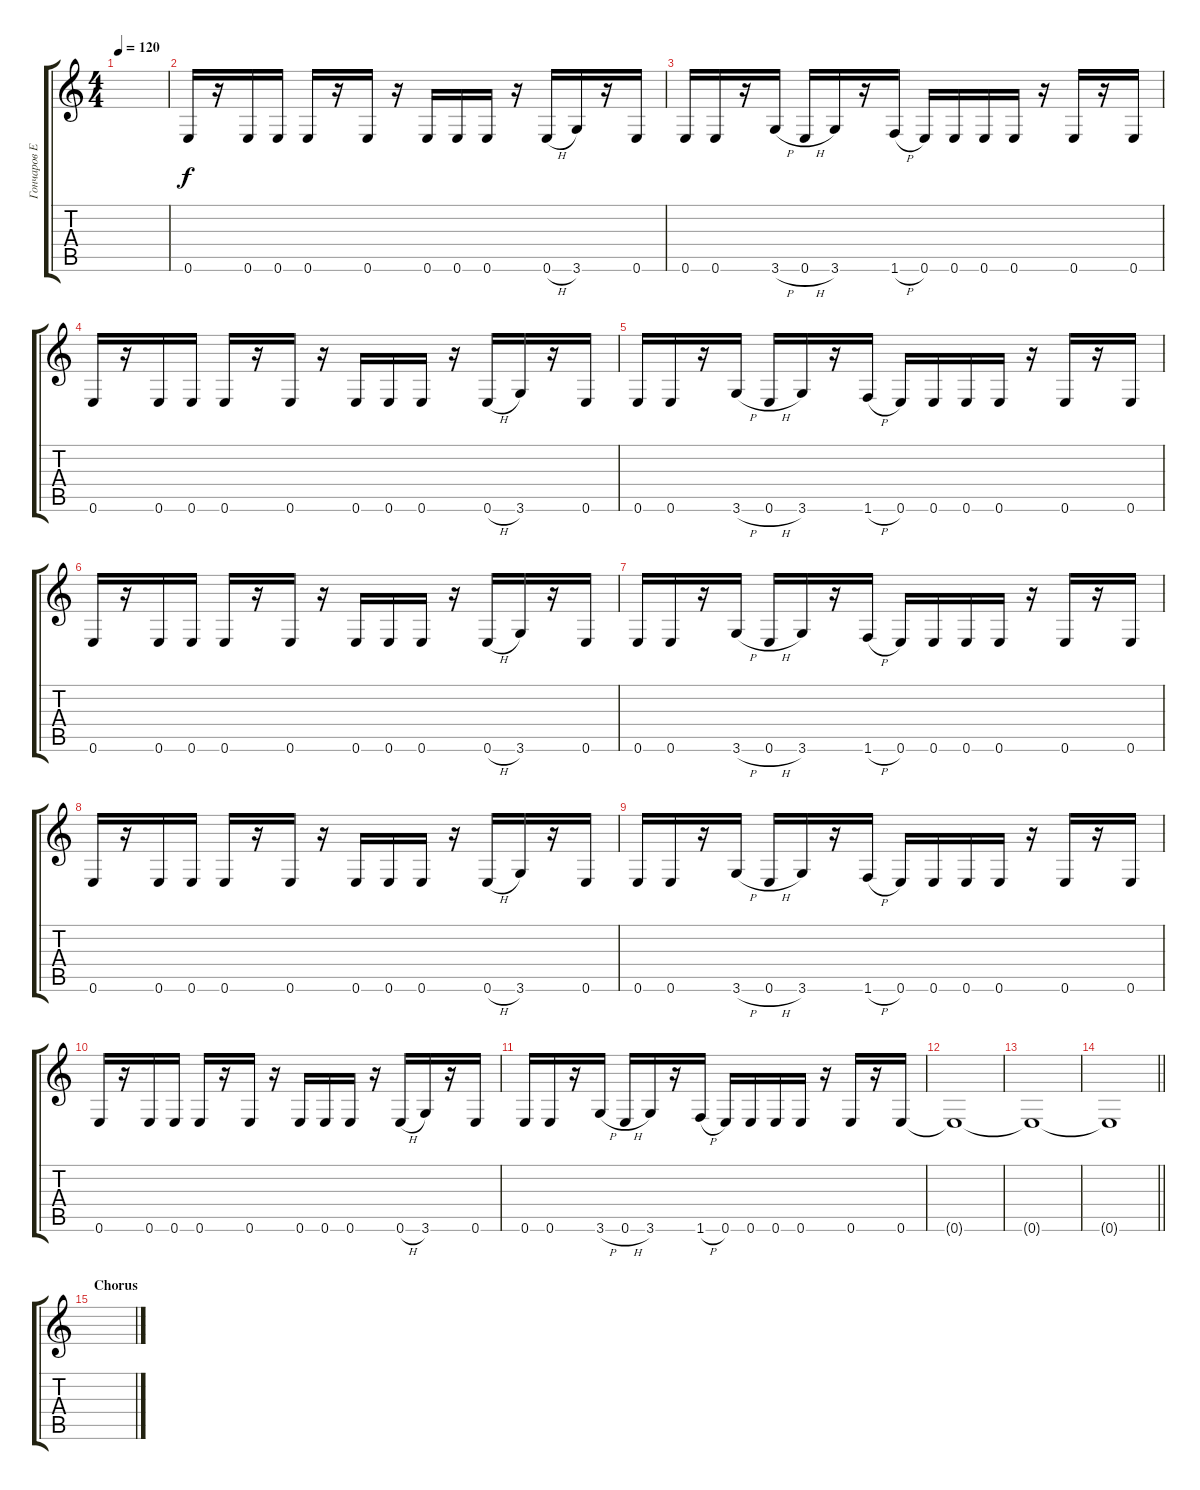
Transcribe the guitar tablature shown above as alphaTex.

\track ("Гончаров Евгений" "Гончаров Е") {instrument overdrivenguitar}
\staff {score tabs}
\tuning (E4 B3 G3 D3 A2 E2) {hide}
\ts (4 4)
\tempo 120
\clef g2
\ks c
|
0.6.16 r.16 0.6.16 0.6.16 0.6.16 r.16 0.6.16 r.16 0.6.16 0.6.16 0.6.16 r.16 0.6{h}.16 3.6.16 r.16 0.6.16 |
0.6.16 0.6.16 r.16 3.6{h}.16 0.6{h}.16 3.6.16 r.16 1.6{h}.16 0.6.16 0.6.16 0.6.16 0.6.16 r.16 0.6.16 r.16 0.6.16 |
0.6.16 r.16 0.6.16 0.6.16 0.6.16 r.16 0.6.16 r.16 0.6.16 0.6.16 0.6.16 r.16 0.6{h}.16 3.6.16 r.16 0.6.16 |
0.6.16 0.6.16 r.16 3.6{h}.16 0.6{h}.16 3.6.16 r.16 1.6{h}.16 0.6.16 0.6.16 0.6.16 0.6.16 r.16 0.6.16 r.16 0.6.16 |
0.6.16 r.16 0.6.16 0.6.16 0.6.16 r.16 0.6.16 r.16 0.6.16 0.6.16 0.6.16 r.16 0.6{h}.16 3.6.16 r.16 0.6.16 |
0.6.16 0.6.16 r.16 3.6{h}.16 0.6{h}.16 3.6.16 r.16 1.6{h}.16 0.6.16 0.6.16 0.6.16 0.6.16 r.16 0.6.16 r.16 0.6.16 |
0.6.16 r.16 0.6.16 0.6.16 0.6.16 r.16 0.6.16 r.16 0.6.16 0.6.16 0.6.16 r.16 0.6{h}.16 3.6.16 r.16 0.6.16 |
0.6.16 0.6.16 r.16 3.6{h}.16 0.6{h}.16 3.6.16 r.16 1.6{h}.16 0.6.16 0.6.16 0.6.16 0.6.16 r.16 0.6.16 r.16 0.6.16 |
0.6.16 r.16 0.6.16 0.6.16 0.6.16 r.16 0.6.16 r.16 0.6.16 0.6.16 0.6.16 r.16 0.6{h}.16 3.6.16 r.16 0.6.16 |
0.6.16 0.6.16 r.16 3.6{h}.16 0.6{h}.16 3.6.16 r.16 1.6{h}.16 0.6.16 0.6.16 0.6.16 0.6.16 r.16 0.6.16 r.16 0.6.16 |
0.6{t}.1 |
0.6{t}.1 |
\barLineRight lightlight
0.6{t}.1 |
\section ("" "Chorus")
